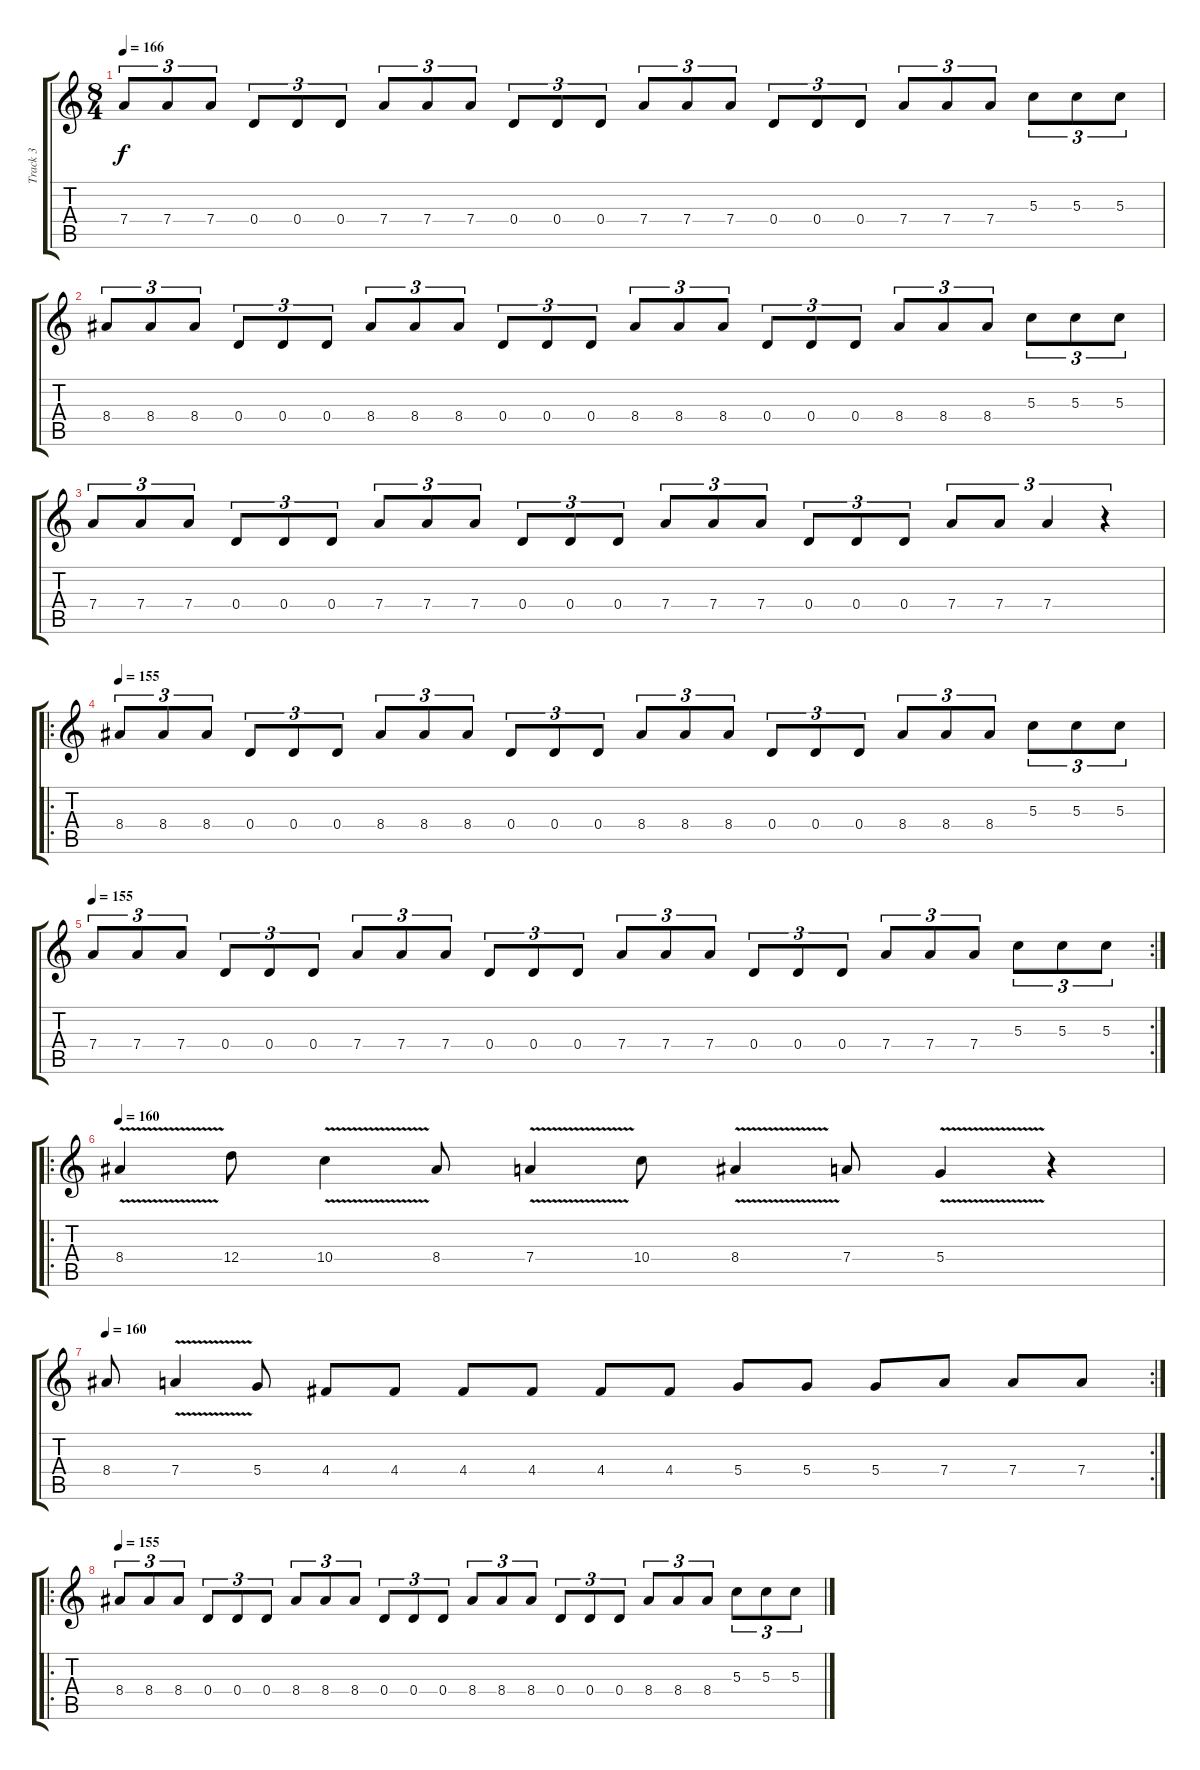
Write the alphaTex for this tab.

\track ("Track 3" "Track 3") {instrument distortionguitar}
\staff {score tabs}
\tuning (E4 B3 G3 D3 A2 E2) {hide}
\ts (8 4)
\tempo 166
\clef g2
\ks c
7.4.8{tu (3 2) dy f} 7.4.8{tu (3 2)} 7.4.8{tu (3 2)} 0.4.8{tu (3 2)} 0.4.8{tu (3 2)} 0.4.8{tu (3 2)} 7.4.8{tu (3 2)} 7.4.8{tu (3 2)} 7.4.8{tu (3 2)} 0.4.8{tu (3 2)} 0.4.8{tu (3 2)} 0.4.8{tu (3 2)} 7.4.8{tu (3 2)} 7.4.8{tu (3 2)} 7.4.8{tu (3 2)} 0.4.8{tu (3 2)} 0.4.8{tu (3 2)} 0.4.8{tu (3 2)} 7.4.8{tu (3 2)} 7.4.8{tu (3 2)} 7.4.8{tu (3 2)} 5.3.8{tu (3 2)} 5.3.8{tu (3 2)} 5.3.8{tu (3 2)} |
8.4.8{tu (3 2)} 8.4.8{tu (3 2)} 8.4.8{tu (3 2)} 0.4.8{tu (3 2)} 0.4.8{tu (3 2)} 0.4.8{tu (3 2)} 8.4.8{tu (3 2)} 8.4.8{tu (3 2)} 8.4.8{tu (3 2)} 0.4.8{tu (3 2)} 0.4.8{tu (3 2)} 0.4.8{tu (3 2)} 8.4.8{tu (3 2)} 8.4.8{tu (3 2)} 8.4.8{tu (3 2)} 0.4.8{tu (3 2)} 0.4.8{tu (3 2)} 0.4.8{tu (3 2)} 8.4.8{tu (3 2)} 8.4.8{tu (3 2)} 8.4.8{tu (3 2)} 5.3.8{tu (3 2)} 5.3.8{tu (3 2)} 5.3.8{tu (3 2)} |
7.4.8{tu (3 2)} 7.4.8{tu (3 2)} 7.4.8{tu (3 2)} 0.4.8{tu (3 2)} 0.4.8{tu (3 2)} 0.4.8{tu (3 2)} 7.4.8{tu (3 2)} 7.4.8{tu (3 2)} 7.4.8{tu (3 2)} 0.4.8{tu (3 2)} 0.4.8{tu (3 2)} 0.4.8{tu (3 2)} 7.4.8{tu (3 2)} 7.4.8{tu (3 2)} 7.4.8{tu (3 2)} 0.4.8{tu (3 2)} 0.4.8{tu (3 2)} 0.4.8{tu (3 2)} 7.4.8{tu (3 2)} 7.4.8{tu (3 2)} 7.4.4{tu (3 2)} r.4{tu (3 2)} |
\ro
\tempo 155
8.4.8{tu (3 2)} 8.4.8{tu (3 2)} 8.4.8{tu (3 2)} 0.4.8{tu (3 2)} 0.4.8{tu (3 2)} 0.4.8{tu (3 2)} 8.4.8{tu (3 2)} 8.4.8{tu (3 2)} 8.4.8{tu (3 2)} 0.4.8{tu (3 2)} 0.4.8{tu (3 2)} 0.4.8{tu (3 2)} 8.4.8{tu (3 2)} 8.4.8{tu (3 2)} 8.4.8{tu (3 2)} 0.4.8{tu (3 2)} 0.4.8{tu (3 2)} 0.4.8{tu (3 2)} 8.4.8{tu (3 2)} 8.4.8{tu (3 2)} 8.4.8{tu (3 2)} 5.3.8{tu (3 2)} 5.3.8{tu (3 2)} 5.3.8{tu (3 2)} |
\rc 2
\tempo 155
7.4.8{tu (3 2)} 7.4.8{tu (3 2)} 7.4.8{tu (3 2)} 0.4.8{tu (3 2)} 0.4.8{tu (3 2)} 0.4.8{tu (3 2)} 7.4.8{tu (3 2)} 7.4.8{tu (3 2)} 7.4.8{tu (3 2)} 0.4.8{tu (3 2)} 0.4.8{tu (3 2)} 0.4.8{tu (3 2)} 7.4.8{tu (3 2)} 7.4.8{tu (3 2)} 7.4.8{tu (3 2)} 0.4.8{tu (3 2)} 0.4.8{tu (3 2)} 0.4.8{tu (3 2)} 7.4.8{tu (3 2)} 7.4.8{tu (3 2)} 7.4.8{tu (3 2)} 5.3.8{tu (3 2)} 5.3.8{tu (3 2)} 5.3.8{tu (3 2)} |
\ro
\tempo 160
8.4{v}.4 12.4.8 10.4{v}.4 8.4.8 7.4{v}.4 10.4.8 8.4{v}.4 7.4.8 5.4{v}.4 r.4 |
\rc 2
\tempo 160
8.4.8 7.4{v}.4 5.4.8 4.4.8 4.4.8 4.4.8 4.4.8 4.4.8 4.4.8 5.4.8 5.4.8 5.4.8 7.4.8 7.4.8 7.4.8 |
\ro
\tempo 155
8.4.8{tu (3 2)} 8.4.8{tu (3 2)} 8.4.8{tu (3 2)} 0.4.8{tu (3 2)} 0.4.8{tu (3 2)} 0.4.8{tu (3 2)} 8.4.8{tu (3 2)} 8.4.8{tu (3 2)} 8.4.8{tu (3 2)} 0.4.8{tu (3 2)} 0.4.8{tu (3 2)} 0.4.8{tu (3 2)} 8.4.8{tu (3 2)} 8.4.8{tu (3 2)} 8.4.8{tu (3 2)} 0.4.8{tu (3 2)} 0.4.8{tu (3 2)} 0.4.8{tu (3 2)} 8.4.8{tu (3 2)} 8.4.8{tu (3 2)} 8.4.8{tu (3 2)} 5.3.8{tu (3 2)} 5.3.8{tu (3 2)} 5.3.8{tu (3 2)}
